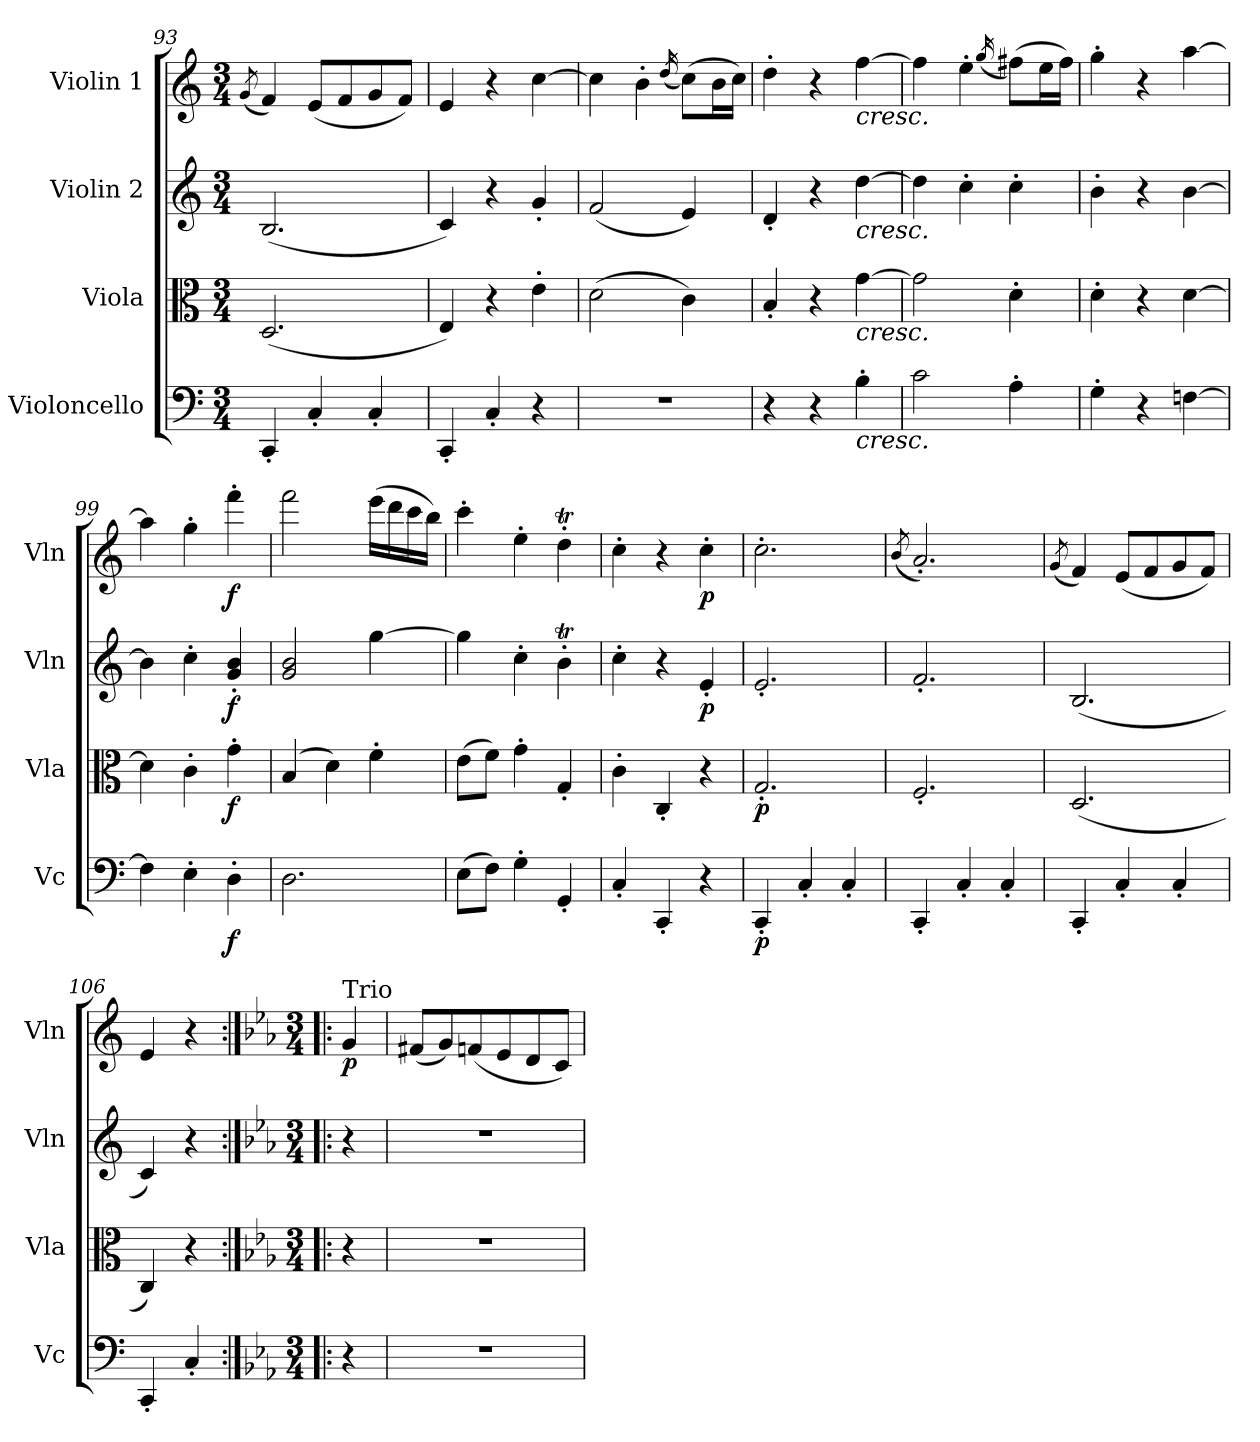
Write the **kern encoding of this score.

**kern	**dynam	**kern	**dynam	**kern	**dynam	**kern	**dynam
*part4	*part4	*part3	*part3	*part2	*part2	*part1	*part1
*staff4	*staff4	*staff3	*staff3	*staff2	*staff2	*staff1	*staff1
*I"Violoncello	*	*I"Viola	*	*I"Violin 2	*	*I"Violin 1	*
*I'Vc	*	*I'Vla	*	*I'Vln	*	*I'Vln	*
*clefF4	*	*clefC3	*	*clefG2	*	*clefG2	*
*k[]	*	*k[]	*	*k[]	*	*k[]	*
*M3/4	*	*M3/4	*	*M3/4	*	*M3/4	*
=93	=93	=93	=93	=93	=93	=93	=93
.	.	.	.	.	.	(<8qg/	.
4CC'/	.	(<2.D/	.	(<2.B/	.	4f/)	.
4C'/	.	.	.	.	.	(<8e/L	.
.	.	.	.	.	.	8f/	.
4C'/	.	.	.	.	.	8g/	.
.	.	.	.	.	.	8f/J)	.
=94	=94	=94	=94	=94	=94	=94	=94
4CC'/	.	4E/)	.	4c/)	.	4e/	.
4C'/	.	4r	.	4r	.	4r	.
4r	.	4e'\	.	4g'/	.	[4cc\	.
=95	=95	=95	=95	=95	=95	=95	=95
2.r	.	(>2d\	.	(<2f/	.	4cc\]	.
.	.	.	.	.	.	4b'\	.
.	.	.	.	.	.	(<16qdd/	.
.	.	4c\)	.	4e/)	.	(>8cc\L)	.
.	.	.	.	.	.	16b\L	.
.	.	.	.	.	.	16cc\JJ)	.
=96	=96	=96	=96	=96	=96	=96	=96
4r	.	4B'/	.	4d'/	.	4dd'\	.
4r	.	4r	.	4r	.	4r	.
!	!	!	!	!	!	!LO:TX:b:i:t=cresc.	!
!	!	!	!	!LO:TX:b:i:t=cresc.	!	!	!
!	!	!LO:TX:b:i:t=cresc.	!	!	!	!	!
!LO:TX:b:i:t=cresc.	!	!	!	!	!	!	!
4B'\	.	[4g\	.	[4dd\	.	[4ff\	.
=97	=97	=97	=97	=97	=97	=97	=97
2c\	.	2g\]	.	4dd\]	.	4ff\]	.
.	.	.	.	4cc'\	.	4ee'\	.
.	.	.	.	.	.	(<16qgg/	.
4A'\	.	4d'\	.	4cc'\	.	(>8ff#X\L)	.
.	.	.	.	.	.	16ee\L	.
.	.	.	.	.	.	16ff#\JJ)	.
!!LO:LB:g=z
=98	=98	=98	=98	=98	=98	=98	=98
4G'\	.	4d'\	.	4b'\	.	4gg'\	.
4r	.	4r	.	4r	.	4r	.
[4Fn\	.	[4d\	.	[4b\	.	[4aa\	.
=99	=99	=99	=99	=99	=99	=99	=99
4F\]	.	4d\]	.	4b\]	.	4aa\]	.
4E'\	.	4c'\	.	4cc'\	.	4gg'\	.
!	!LO:DY:b	!	!LO:DY:b	!	!LO:DY:b	!	!LO:DY:b
4D'\	f	4g'\	f	4g/' 4b/'	f	4fff'\	f
=100	=100	=100	=100	=100	=100	=100	=100
2.D\	.	(>4B/	.	2g/ 2b/	.	2fff\	.
.	.	4d\)	.	.	.	.	.
.	.	4f'\	.	[4gg\	.	(>16eee\LL	.
.	.	.	.	.	.	16ddd\	.
.	.	.	.	.	.	16ccc\	.
.	.	.	.	.	.	16bb\JJ)	.
=101	=101	=101	=101	=101	=101	=101	=101
(>8E\L	.	(>8e\L	.	4gg\]	.	4ccc'\	.
8F\J)	.	8f\J)	.	.	.	.	.
4G'\	.	4g'\	.	4cc'\	.	4ee'\	.
4GG'/	.	4G'/	.	4bt'\	.	4ddT'\	.
=102	=102	=102	=102	=102	=102	=102	=102
4C'/	.	4c'\	.	4cc'\	.	4cc'\	.
4CC'/	.	4C'/	.	4r	.	4r	.
!	!	!	!	!	!LO:DY:b	!	!LO:DY:b
4r	.	4r	.	4e'/	p	4cc'\	p
=103	=103	=103	=103	=103	=103	=103	=103
!	!LO:DY:b	!	!LO:DY:b	!	!	!	!
4CC'/	p	2.G'/	p	2.e'/	.	2.cc'\	.
4C'/	.	.	.	.	.	.	.
4C'/	.	.	.	.	.	.	.
=104	=104	=104	=104	=104	=104	=104	=104
.	.	.	.	.	.	(<8qb/	.
4CC'/	.	2.F'/	.	2.f'/	.	2.a'/)	.
4C'/	.	.	.	.	.	.	.
4C'/	.	.	.	.	.	.	.
=105	=105	=105	=105	=105	=105	=105	=105
.	.	.	.	.	.	(<8qg/	.
4CC'/	.	(<2.D/	.	(<2.B/	.	4f/)	.
4C'/	.	.	.	.	.	(<8e/L	.
.	.	.	.	.	.	8f/	.
4C'/	.	.	.	.	.	8g/	.
.	.	.	.	.	.	8f/J)	.
=106	=106	=106	=106	=106	=106	=106	=106
4CC'/	.	4C/)	.	4c/)	.	4e/	.
4C'/	.	4r	.	4r	.	4r	.
!!LO:PB:g=z
=106X4:|!|:	=106X4:|!|:	=106X4:|!|:	=106X4:|!|:	=106X4:|!|:	=106X4:|!|:	=106X4:|!|:	=106X4:|!|:
*k[b-e-a-]	*	*k[b-e-a-]	*	*k[b-e-a-]	*	*k[b-e-a-]	*
*M3/4	*	*M3/4	*	*M3/4	*	*M3/4	*
!	!	!	!	!	!	!LO:TX:a:t=Trio	!
!	!	!	!	!	!	!	!LO:DY:b
4r	.	4r	.	4r	.	4g/	p
=107	=107	=107	=107	=107	=107	=107	=107
2.r	.	2.r	.	2.r	.	(<8f#X/L	.
.	.	.	.	.	.	8g/)	.
.	.	.	.	.	.	(<8fn/	.
.	.	.	.	.	.	8e-/	.
.	.	.	.	.	.	8d/	.
.	.	.	.	.	.	8c/J)	.
=	=	=	=	=	=	=	=
*-	*-	*-	*-	*-	*-	*-	*-
